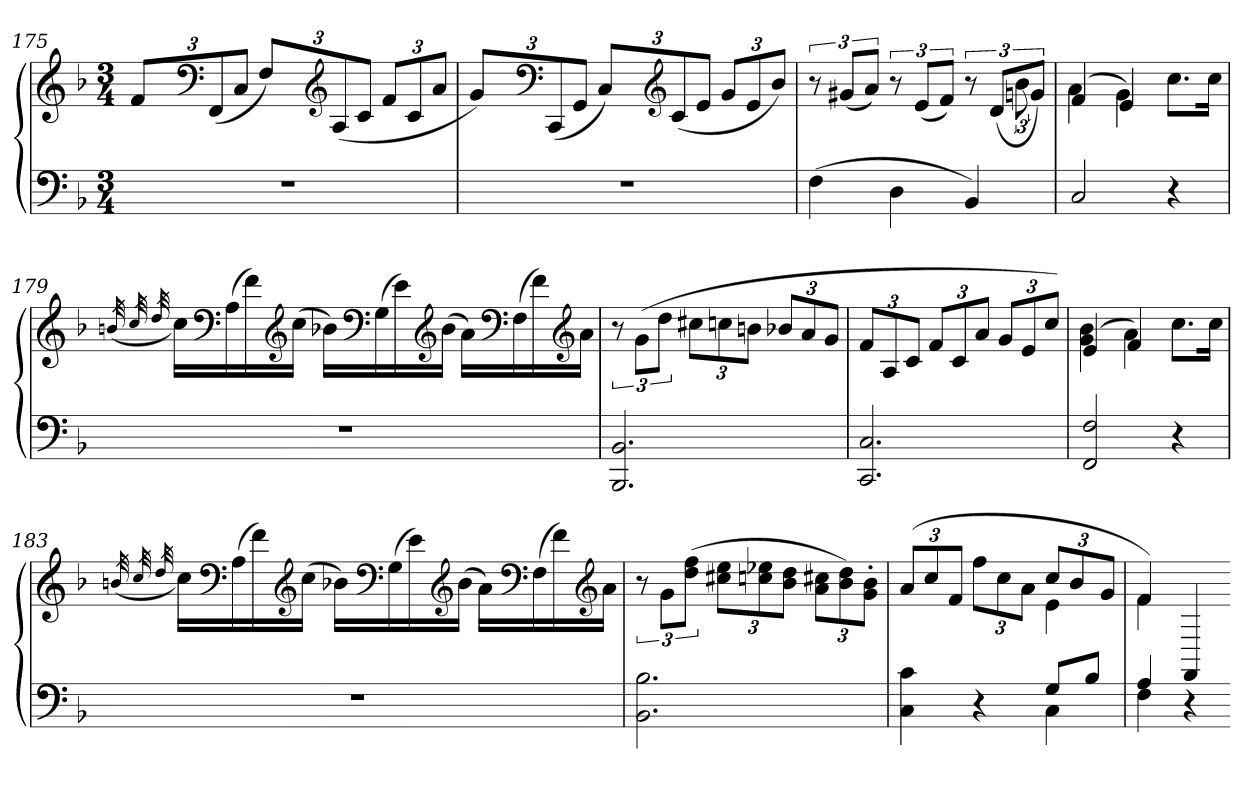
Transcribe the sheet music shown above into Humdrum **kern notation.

**kern	**kern
*part1	*part1
*staff2	*staff1
*clefF4	*clefG2
*k[b-]	*k[b-]
*F:	*F:
*M3/4	*M3/4
=175	=175
2.r	12fL
*	*clefF4
.	(12FF
.	12CJ
.	12FL)
*	*clefG2
.	(12A
.	12cJ
.	12fL
.	12c
.	12aJ
=176	=176
2.r	12gL)
*	*clefF4
.	(12CC
.	12GGJ
.	12CL)
*	*clefG2
.	(12c
.	12eJ
.	12gL
.	12e
.	12b-J)
=177	=177
*	*^
(4F	12r	3%2ryy
.	(12g#XL	.
.	12aJ)	.
4D	12r	.
.	(12eL	.
.	12fJ)	.
4BB-)	12r	.
.	(12dL	.
.	12gnJ)	12b-
=178	=178	=178
2C	(4f	4a
.	4e)	4g
4r	8.ccL	4ryy
.	16ccJk	.
*	*v	*v
=179	=179
.	(32qbn
.	32qcc
.	32qdd
2.r	16ccLL)
*	*clefF4
.	(16A
.	16f)
*	*clefG2
.	(16ccJJ
.	16b-XLL)
*	*clefF4
.	(16G
.	16e)
*	*clefG2
.	(16b-JJ
.	16aLL)
*	*clefF4
.	(16F
.	16f)
*	*clefG2
.	16aJJ
=180	=180
2.BBB- 2.BB-	12r
.	(12gL
.	12ddJ
.	12cc#XL
.	12ccn
.	12bnJ
.	12b-XL
.	12a
.	12gJ
=181	=181
2.CC 2.C	12fL
.	12A
.	12cJ
.	12fL
.	12c
.	12aJ
.	12gL
.	12e
.	12ccJ)
=182	=182
*	*^
2FF 2F	(4e	4g 4b-
.	4f)	4a
4r	8.ccL	4ryy
.	16ccJk	.
*	*v	*v
=183	=183
.	(32qbn
.	32qcc
.	32qdd
2.r	16ccLL)
*	*clefF4
.	(16A
.	16f)
*	*clefG2
.	(16ccJJ
.	16b-XLL)
*	*clefF4
.	(16G
.	16e)
*	*clefG2
.	(16b-JJ
.	16aLL)
*	*clefF4
.	(16F
.	16f)
*	*clefG2
.	16aJJ
=184	=184
2.BB- 2.B-	12r
.	12gL
.	(12dd 12ffJ
.	12cc#X 12eeL
.	12ccn 12ee-X
.	12b- 12ddJ
.	12a 12cc#XL
.	12b- 12dd)
.	12g' 12b-'J
=185	=185
*^	*^
4C 4c	2ryy	(12aL	2ryy
.	.	12cc	.
.	.	12fJ	.
4r	.	12ffL	.
.	.	12cc	.
.	.	12aJ	.
8GL	4C	12ccL	4e
.	.	12b-	.
8B-J	.	.	.
.	.	12gJ	.
=186	=186	=186	=186
4A	4F	4f)	4f
4r	4ryy	4FF	4ryy
*v	*v	*	*
*	*v	*v
=-	=-
*-	*-
